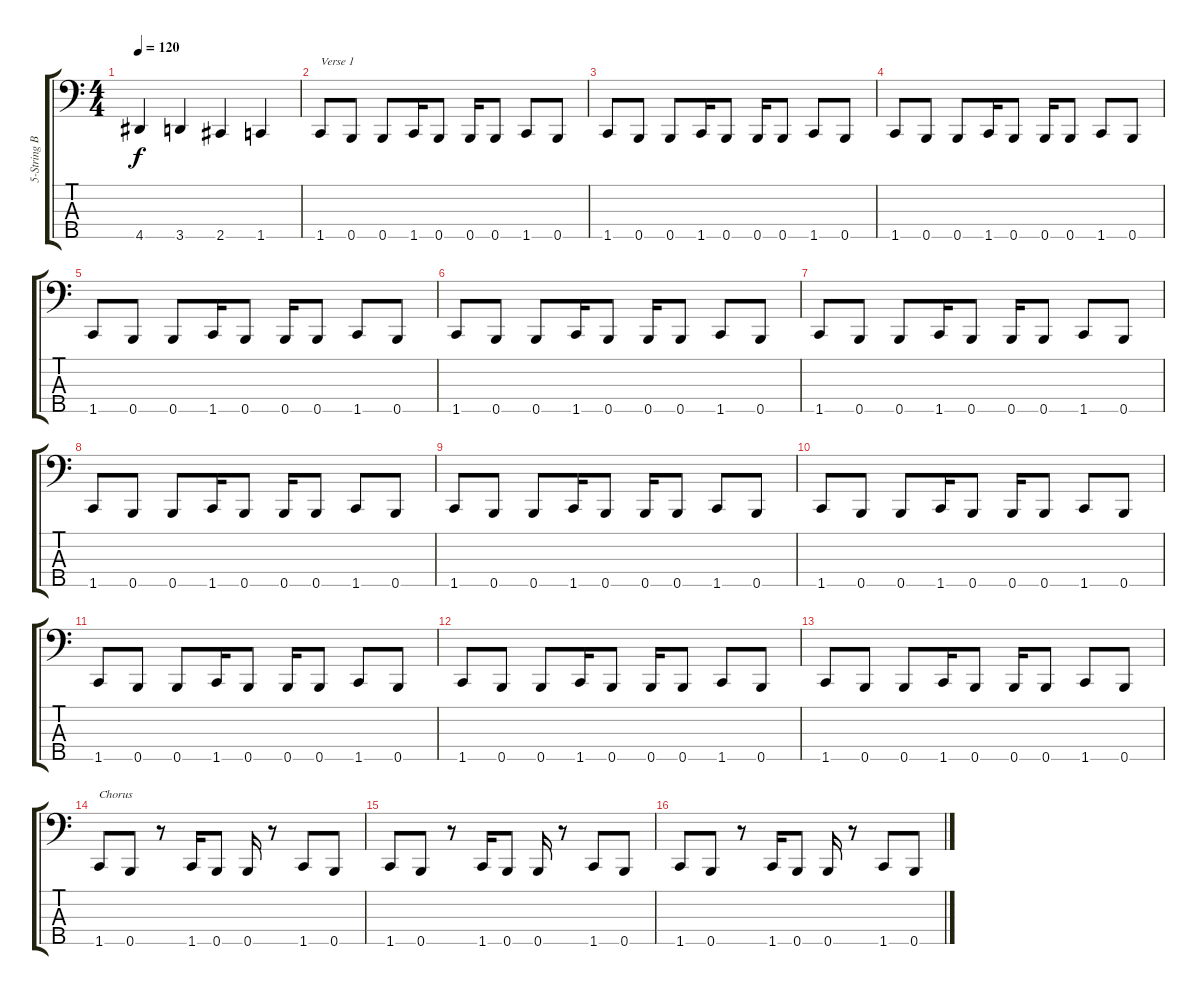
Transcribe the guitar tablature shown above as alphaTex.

\track ("5-String Bass" "5-String B") {instrument slapbass1}
\staff {score tabs}
\tuning (G2 D2 A1 E1 B0) {hide}
\ts (4 4)
\tempo 120
\clef f4
\ks c
4.5{t}.4{dy f} 3.5.4 2.5.4 1.5.4 |
1.5.8{txt "Verse 1"} 0.5.8 0.5.8 1.5.16 0.5.8 0.5.16 0.5.8 1.5.8 0.5.8 |
1.5.8 0.5.8 0.5.8 1.5.16 0.5.8 0.5.16 0.5.8 1.5.8 0.5.8 |
1.5.8 0.5.8 0.5.8 1.5.16 0.5.8 0.5.16 0.5.8 1.5.8 0.5.8 |
1.5.8 0.5.8 0.5.8 1.5.16 0.5.8 0.5.16 0.5.8 1.5.8 0.5.8 |
1.5.8 0.5.8 0.5.8 1.5.16 0.5.8 0.5.16 0.5.8 1.5.8 0.5.8 |
1.5.8 0.5.8 0.5.8 1.5.16 0.5.8 0.5.16 0.5.8 1.5.8 0.5.8 |
1.5.8 0.5.8 0.5.8 1.5.16 0.5.8 0.5.16 0.5.8 1.5.8 0.5.8 |
1.5.8 0.5.8 0.5.8 1.5.16 0.5.8 0.5.16 0.5.8 1.5.8 0.5.8 |
1.5.8 0.5.8 0.5.8 1.5.16 0.5.8 0.5.16 0.5.8 1.5.8 0.5.8 |
1.5.8 0.5.8 0.5.8 1.5.16 0.5.8 0.5.16 0.5.8 1.5.8 0.5.8 |
1.5.8 0.5.8 0.5.8 1.5.16 0.5.8 0.5.16 0.5.8 1.5.8 0.5.8 |
1.5.8 0.5.8 0.5.8 1.5.16 0.5.8 0.5.16 0.5.8 1.5.8 0.5.8 |
1.5.8{txt "Chorus"} 0.5.8 r.8 1.5.16 0.5.8 0.5.16 r.8 1.5.8 0.5.8 |
1.5.8 0.5.8 r.8 1.5.16 0.5.8 0.5.16 r.8 1.5.8 0.5.8 |
1.5.8 0.5.8 r.8 1.5.16 0.5.8 0.5.16 r.8 1.5.8 0.5.8
